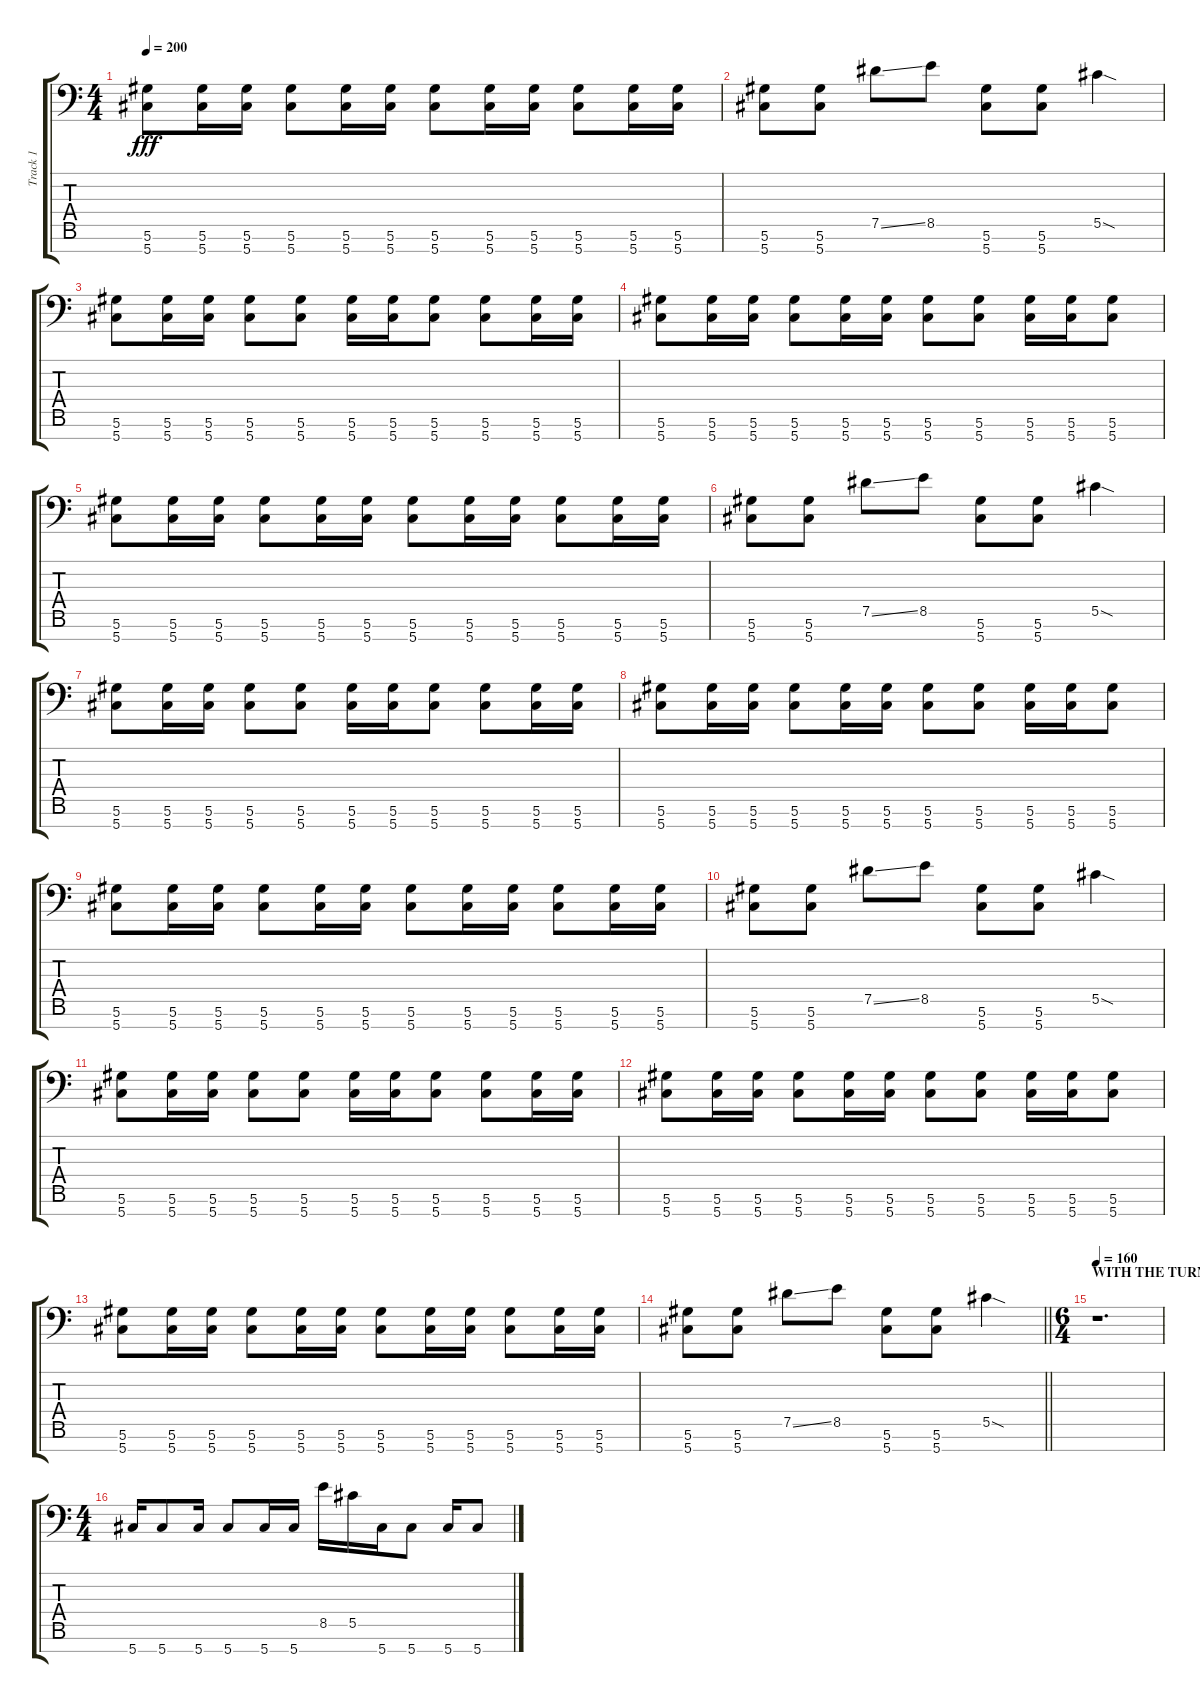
\track ("Track 1" "Track 1") {instrument overdrivenguitar}
\staff {score tabs}
\tuning (Eb4 Bb3 Gb3 Db3 Ab2 Eb2 Ab1) {hide}
\ts (4 4)
\tempo 200
\clef f4
\ks c
(5.6 5.7).8{dy fff} (5.6 5.7).16 (5.6 5.7).16 (5.6 5.7).8 (5.6 5.7).16 (5.6 5.7).16 (5.6 5.7).8 (5.6 5.7).16 (5.6 5.7).16 (5.6 5.7).8 (5.6 5.7).16 (5.6 5.7).16 |
(5.6 5.7).8 (5.6 5.7).8 7.5{ss}.8 8.5.8 (5.6 5.7).8 (5.6 5.7).8 5.5{sod}.4 |
(5.6 5.7).8 (5.6 5.7).16 (5.6 5.7).16 (5.6 5.7).8 (5.6 5.7).8 (5.6 5.7).16 (5.6 5.7).16 (5.6 5.7).8 (5.6 5.7).8 (5.6 5.7).16 (5.6 5.7).16 |
(5.6 5.7).8 (5.6 5.7).16 (5.6 5.7).16 (5.6 5.7).8 (5.6 5.7).16 (5.6 5.7).16 (5.6 5.7).8 (5.6 5.7).8 (5.6 5.7).16 (5.6 5.7).16 (5.6 5.7).8 |
(5.6 5.7).8 (5.6 5.7).16 (5.6 5.7).16 (5.6 5.7).8 (5.6 5.7).16 (5.6 5.7).16 (5.6 5.7).8 (5.6 5.7).16 (5.6 5.7).16 (5.6 5.7).8 (5.6 5.7).16 (5.6 5.7).16 |
(5.6 5.7).8 (5.6 5.7).8 7.5{ss}.8 8.5.8 (5.6 5.7).8 (5.6 5.7).8 5.5{sod}.4 |
(5.6 5.7).8 (5.6 5.7).16 (5.6 5.7).16 (5.6 5.7).8 (5.6 5.7).8 (5.6 5.7).16 (5.6 5.7).16 (5.6 5.7).8 (5.6 5.7).8 (5.6 5.7).16 (5.6 5.7).16 |
(5.6 5.7).8 (5.6 5.7).16 (5.6 5.7).16 (5.6 5.7).8 (5.6 5.7).16 (5.6 5.7).16 (5.6 5.7).8 (5.6 5.7).8 (5.6 5.7).16 (5.6 5.7).16 (5.6 5.7).8 |
(5.6 5.7).8 (5.6 5.7).16 (5.6 5.7).16 (5.6 5.7).8 (5.6 5.7).16 (5.6 5.7).16 (5.6 5.7).8 (5.6 5.7).16 (5.6 5.7).16 (5.6 5.7).8 (5.6 5.7).16 (5.6 5.7).16 |
(5.6 5.7).8 (5.6 5.7).8 7.5{ss}.8 8.5.8 (5.6 5.7).8 (5.6 5.7).8 5.5{sod}.4 |
(5.6 5.7).8 (5.6 5.7).16 (5.6 5.7).16 (5.6 5.7).8 (5.6 5.7).8 (5.6 5.7).16 (5.6 5.7).16 (5.6 5.7).8 (5.6 5.7).8 (5.6 5.7).16 (5.6 5.7).16 |
(5.6 5.7).8 (5.6 5.7).16 (5.6 5.7).16 (5.6 5.7).8 (5.6 5.7).16 (5.6 5.7).16 (5.6 5.7).8 (5.6 5.7).8 (5.6 5.7).16 (5.6 5.7).16 (5.6 5.7).8 |
(5.6 5.7).8 (5.6 5.7).16 (5.6 5.7).16 (5.6 5.7).8 (5.6 5.7).16 (5.6 5.7).16 (5.6 5.7).8 (5.6 5.7).16 (5.6 5.7).16 (5.6 5.7).8 (5.6 5.7).16 (5.6 5.7).16 |
\barLineRight lightlight
(5.6 5.7).8 (5.6 5.7).8 7.5{ss}.8 8.5.8 (5.6 5.7).8 (5.6 5.7).8 5.5{sod}.4 |
\ts (6 4)
\section ("" "WITH THE TURNING OF THE TIDE!")
\tempo 160
r.1{d} |
\ts (4 4)
5.7.16 5.7.8 5.7.16 5.7.8 5.7.16 5.7.16 8.5.16 5.5.16 5.7.16 5.7.8 5.7.16 5.7.8
